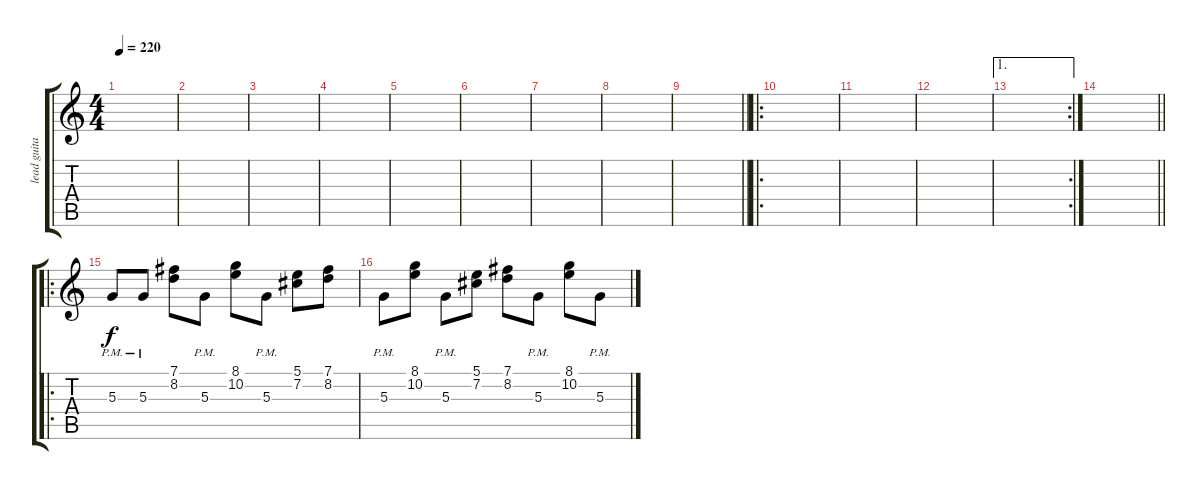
\track ("lead guitar" "lead guita") {instrument distortionguitar}
\staff {score tabs}
\tuning (B3 Gb3 D3 A2 E2 B1) {hide}
\ts (4 4)
\tempo 220
\clef g2
\ks c
|
|
|
|
|
|
|
|
\barLineRight lightlight
|
\ro
|
|
|
\ae 1
\rc 2
|
\barLineRight lightlight
|
\ro
5.3{pm}.8 5.3{pm}.8 (7.1 8.2).8 5.3{pm}.8 (8.1 10.2).8 5.3{pm}.8 (5.1 7.2).8 (7.1 8.2).8 |
5.3{pm}.8 (8.1 10.2).8 5.3{pm}.8 (5.1 7.2).8 (7.1 8.2).8 5.3{pm}.8 (8.1 10.2).8 5.3{pm}.8
